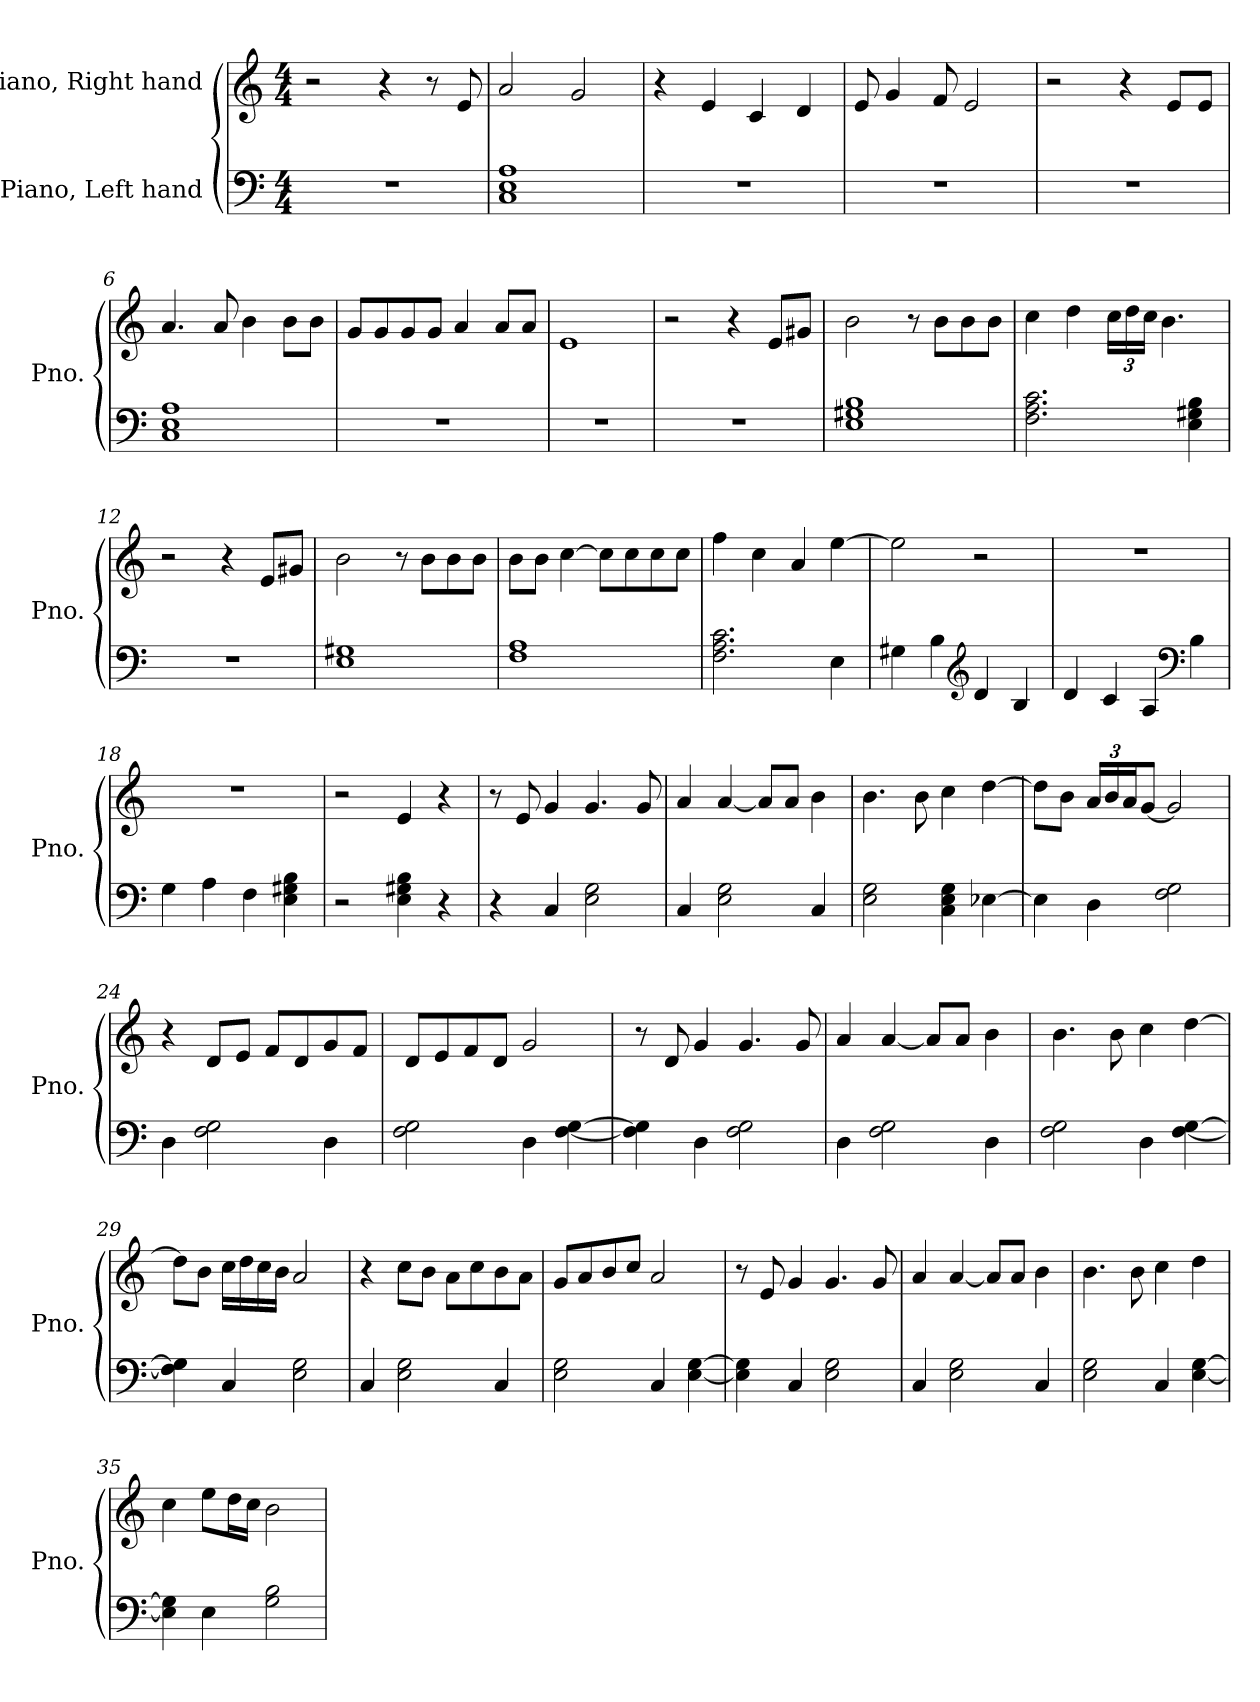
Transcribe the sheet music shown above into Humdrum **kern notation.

**kern	**kern
*part2	*part1
*staff2	*staff1
*I"Piano, Left hand	*I"Piano, Right hand
*I'Pno.	*I'Pno.
*clefF4	*clefG2
*k[]	*k[]
*M4/4	*M4/4
*MM120	*MM120
=1	=1
1r	2r
.	4r
.	8r
.	8e/
=2	=2
1C 1E 1A	2a/
.	2g/
=3	=3
1r	4r
.	4e/
.	4c/
.	4d/
=4	=4
1r	8e/
.	4g/
.	8f/
.	2e/
=5	=5
1r	2r
.	4r
.	8e/L
.	8e/J
=6	=6
1C 1E 1A	4.a/
.	8a/
.	4b\
.	8b\L
.	8b\J
!!LO:LB:g=z
=7	=7
1r	8g/L
.	8g/
.	8g/
.	8g/J
.	4a/
.	8a/L
.	8a/J
=8	=8
1r	1e
=9	=9
1r	2r
.	4r
.	8e/L
.	8g#X/J
=10	=10
1E 1G#X 1B	2b\
.	8r
.	8b\L
.	8b\
.	8b\J
=11	=11
2.F\ 2.A\ 2.c\	4cc\
.	4dd\
*	*Xbrackettup
.	24cc\LL
.	24dd\
.	24cc\JJ
.	4.b\
4E\ 4G#X\ 4B\	.
=12	=12
1r	2r
.	4r
.	8e/L
.	8g#X/J
=13	=13
1E 1G#X	2b\
.	8r
.	8b\L
.	8b\
.	8b\J
!!LO:LB:g=z
=14	=14
1F 1A	8b\L
.	8b\J
.	[4cc\
.	8cc\L]
.	8cc\
.	8cc\
.	8cc\J
=15	=15
2.F\ 2.A\ 2.c\	4ff\
.	4cc\
.	4a/
4E\	[4ee\
=16	=16
4G#X\	2ee\]
4B\	.
*clefG2	*
4d/	2r
4B/	.
=17	=17
4d/	1r
4c/	.
4A/	.
*clefF4	*
4B\	.
=18	=18
4G\	1r
4A\	.
4F\	.
4E\ 4G#X\ 4B\	.
=19	=19
2r	2r
4E\ 4G#X\ 4B\	4e/
4r	4r
=20	=20
4r	8r
.	8e/
4C/	4g/
2E\ 2G\	4.g/
.	8g/
!!LO:LB:g=z
=21	=21
4C/	4a/
2E\ 2G\	[4a/
.	8a/L]
.	8a/J
4C/	4b\
=22	=22
2E\ 2G\	4.b\
.	8b\
4C\ 4E\ 4G\	4cc\
[4E-X\	[4dd\
=23	=23
4E-\]	8dd\L]
.	8b\J
4D\	24a/LL
.	24b/
.	24a/J
.	[8g/J
2F\ 2G\	2g/]
=24	=24
4D\	4r
2F\ 2G\	8d/L
.	8e/J
.	8f/L
.	8d/
4D\	8g/
.	8f/J
=25	=25
2F\ 2G\	8d/L
.	8e/
.	8f/
.	8d/J
4D\	2g/
[4F\ [4G\	.
=26	=26
4F\] 4G\]	8r
.	8d/
4D\	4g/
2F\ 2G\	4.g/
.	8g/
!!LO:LB:g=z
=27	=27
4D\	4a/
2F\ 2G\	[4a/
.	8a/L]
.	8a/J
4D\	4b\
=28	=28
2F\ 2G\	4.b\
.	8b\
4D\	4cc\
[4F\ [4G\	[4dd\
=29	=29
4F\] 4G\]	8dd\L]
.	8b\J
4C/	16cc\LL
.	16dd\
.	16cc\
.	16b\JJ
2E\ 2G\	2a/
=30	=30
4C/	4r
2E\ 2G\	8cc\L
.	8b\J
.	8a\L
.	8cc\
4C/	8b\
.	8a\J
=31	=31
2E\ 2G\	8g/L
.	8a/
.	8b/
.	8cc/J
4C/	2a/
[4E\ [4G\	.
=32	=32
4E\] 4G\]	8r
.	8e/
4C/	4g/
2E\ 2G\	4.g/
.	8g/
!!LO:LB:g=z
=33	=33
4C/	4a/
2E\ 2G\	[4a/
.	8a/L]
.	8a/J
4C/	4b\
=34	=34
2E\ 2G\	4.b\
.	8b\
4C/	4cc\
[4E\ [4G\	4dd\
=35	=35
4E\] 4G\]	4cc\
4E\	8ee\L
.	16dd\L
.	16cc\JJ
2G\ 2B\	2b\
=	=
*-	*-
